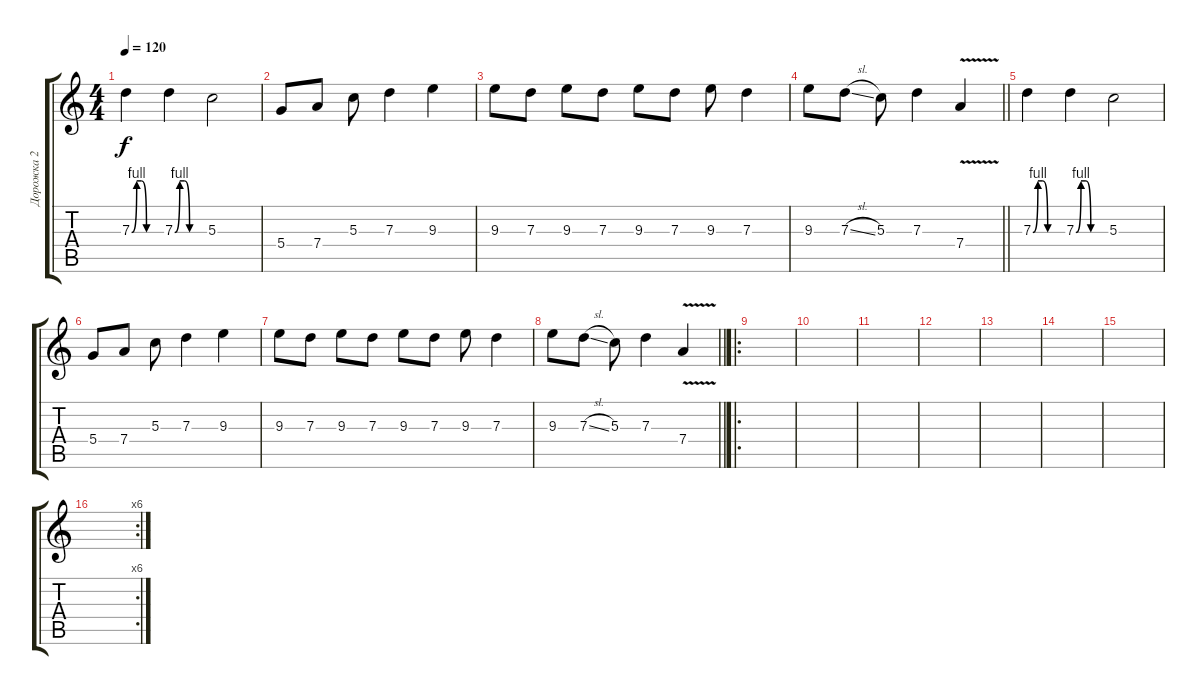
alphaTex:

\track ("Дорожка 2" "Дорожка 2") {instrument acousticguitarsteel}
\staff {score tabs}
\tuning (E4 B3 G3 D3 A2 E2) {hide}
\ts (4 4)
\tempo 120
\clef g2
\ks c
7.3{be (custom 0 0 10 4 20 4 30 0 60 0)}.4{dy f} 7.3{be (custom 0 0 10 4 20 4 30 0 60 0)}.4 5.3.2 |
5.4.8 7.4.8 5.3.8 7.3.4 9.3.4 |
9.3.8 7.3.8 9.3.8 7.3.8 9.3.8 7.3.8 9.3.8 7.3.4 |
\barLineRight lightlight
9.3.8 7.3{sl}.8 5.3.8 7.3.4 7.4{v}.4 |
7.3{be (custom 0 0 10 4 20 4 30 0 60 0)}.4 7.3{be (custom 0 0 10 4 20 4 30 0 60 0)}.4 5.3.2 |
5.4.8 7.4.8 5.3.8 7.3.4 9.3.4 |
9.3.8 7.3.8 9.3.8 7.3.8 9.3.8 7.3.8 9.3.8 7.3.4 |
\barLineRight lightlight
9.3.8 7.3{sl}.8 5.3.8 7.3.4 7.4{v}.4 |
\ro
|
|
|
|
|
|
|
\rc 6
